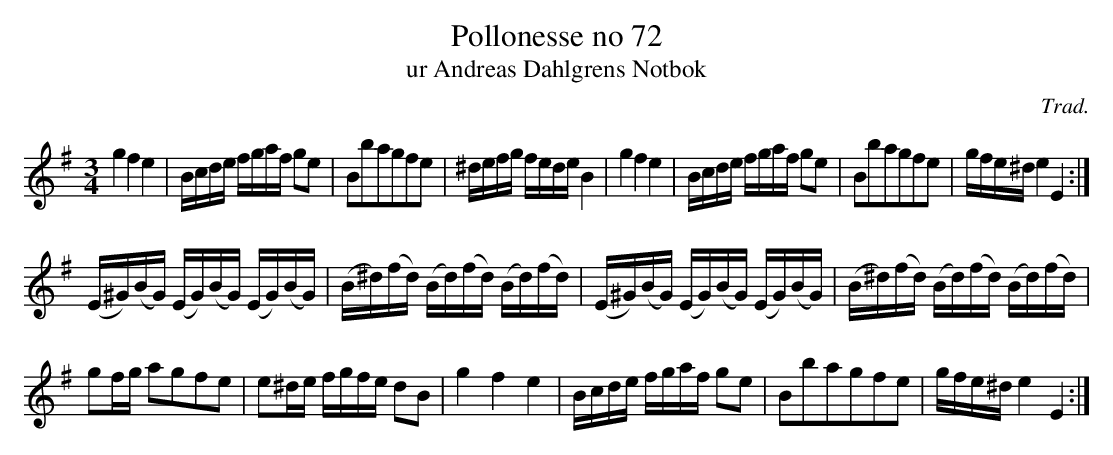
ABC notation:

X:1
T:Pollonesse no 72
T:ur Andreas Dahlgrens Notbok
C:Trad.
M:3/4
L:1/16
K:Em
g4f4e4 | Bcde fgaf g2e2 | B2b2a2g2f2e2 | ^defg fede B4 | g4f4e4 | Bcde fgaf g2e2 | B2b2a2g2f2e2 |gfe^d e4 E4:|
(E^G)(BG) (EG)(BG) (EG)(BG)  | (B^d)(fd) (Bd)(fd) (Bd)(fd) | (E^G)(BG) (EG)(BG) (EG)(BG)  | (B^d)(fd) (Bd)(fd) (Bd)(fd) |
g2fg a2g2f2e2 | e2^de fgfe d2B2 | g4f4e4 | Bcde fgaf g2e2 | B2b2a2g2f2e2 |gfe^d e4 E4:|
